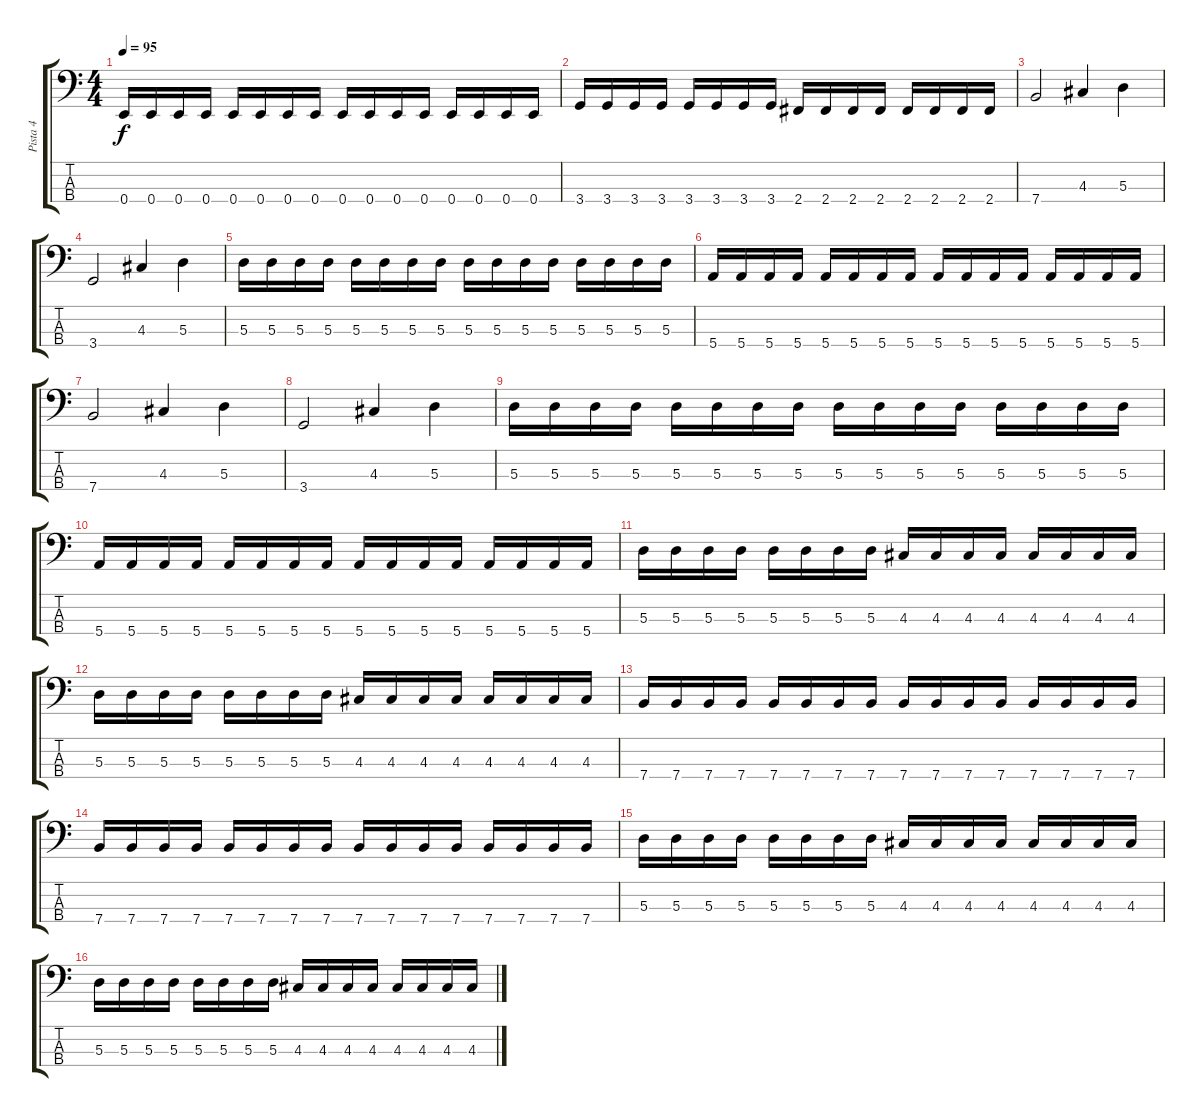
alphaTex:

\track ("Pista 4" "Pista 4") {instrument electricbassfinger}
\staff {score tabs}
\tuning (G2 D2 A1 E1) {hide}
\ts (4 4)
\tempo 95
\clef f4
\ks c
0.4.16{dy f} 0.4.16 0.4.16 0.4.16 0.4.16 0.4.16 0.4.16 0.4.16 0.4.16 0.4.16 0.4.16 0.4.16 0.4.16 0.4.16 0.4.16 0.4.16 |
3.4.16 3.4.16 3.4.16 3.4.16 3.4.16 3.4.16 3.4.16 3.4.16 2.4.16 2.4.16 2.4.16 2.4.16 2.4.16 2.4.16 2.4.16 2.4.16 |
7.4.2 4.3.4 5.3.4 |
3.4.2 4.3.4 5.3.4 |
5.3.16 5.3.16 5.3.16 5.3.16 5.3.16 5.3.16 5.3.16 5.3.16 5.3.16 5.3.16 5.3.16 5.3.16 5.3.16 5.3.16 5.3.16 5.3.16 |
5.4.16 5.4.16 5.4.16 5.4.16 5.4.16 5.4.16 5.4.16 5.4.16 5.4.16 5.4.16 5.4.16 5.4.16 5.4.16 5.4.16 5.4.16 5.4.16 |
7.4.2 4.3.4 5.3.4 |
3.4.2 4.3.4 5.3.4 |
5.3.16 5.3.16 5.3.16 5.3.16 5.3.16 5.3.16 5.3.16 5.3.16 5.3.16 5.3.16 5.3.16 5.3.16 5.3.16 5.3.16 5.3.16 5.3.16 |
5.4.16 5.4.16 5.4.16 5.4.16 5.4.16 5.4.16 5.4.16 5.4.16 5.4.16 5.4.16 5.4.16 5.4.16 5.4.16 5.4.16 5.4.16 5.4.16 |
5.3.16 5.3.16 5.3.16 5.3.16 5.3.16 5.3.16 5.3.16 5.3.16 4.3.16 4.3.16 4.3.16 4.3.16 4.3.16 4.3.16 4.3.16 4.3.16 |
5.3.16 5.3.16 5.3.16 5.3.16 5.3.16 5.3.16 5.3.16 5.3.16 4.3.16 4.3.16 4.3.16 4.3.16 4.3.16 4.3.16 4.3.16 4.3.16 |
7.4.16 7.4.16 7.4.16 7.4.16 7.4.16 7.4.16 7.4.16 7.4.16 7.4.16 7.4.16 7.4.16 7.4.16 7.4.16 7.4.16 7.4.16 7.4.16 |
7.4.16 7.4.16 7.4.16 7.4.16 7.4.16 7.4.16 7.4.16 7.4.16 7.4.16 7.4.16 7.4.16 7.4.16 7.4.16 7.4.16 7.4.16 7.4.16 |
5.3.16 5.3.16 5.3.16 5.3.16 5.3.16 5.3.16 5.3.16 5.3.16 4.3.16 4.3.16 4.3.16 4.3.16 4.3.16 4.3.16 4.3.16 4.3.16 |
5.3.16 5.3.16 5.3.16 5.3.16 5.3.16 5.3.16 5.3.16 5.3.16 4.3.16 4.3.16 4.3.16 4.3.16 4.3.16 4.3.16 4.3.16 4.3.16
